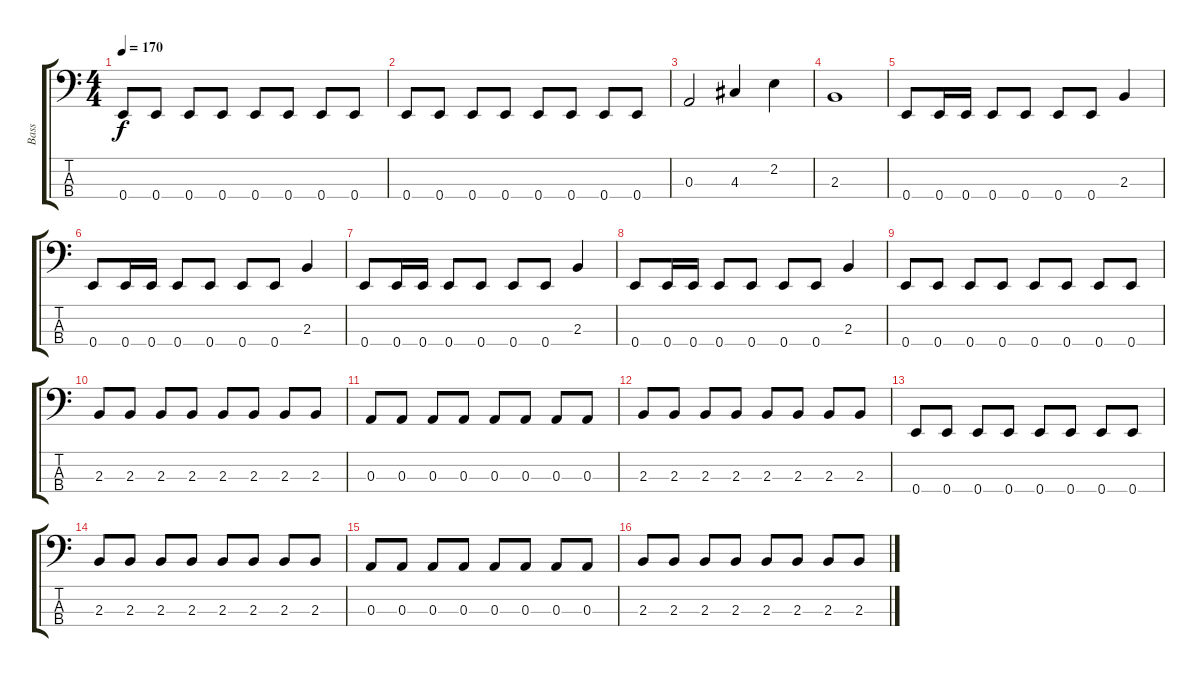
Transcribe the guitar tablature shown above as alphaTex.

\track ("Bass" "Bass") {instrument electricbasspick}
\staff {score tabs}
\tuning (G2 D2 A1 E1) {hide}
\ts (4 4)
\tempo 170
\clef f4
\ks c
0.4.8{dy f} 0.4.8 0.4.8 0.4.8 0.4.8 0.4.8 0.4.8 0.4.8 |
0.4.8 0.4.8 0.4.8 0.4.8 0.4.8 0.4.8 0.4.8 0.4.8 |
0.3.2 4.3.4 2.2.4 |
2.3.1 |
0.4.8 0.4.16 0.4.16 0.4.8 0.4.8 0.4.8 0.4.8 2.3.4 |
0.4.8 0.4.16 0.4.16 0.4.8 0.4.8 0.4.8 0.4.8 2.3.4 |
0.4.8 0.4.16 0.4.16 0.4.8 0.4.8 0.4.8 0.4.8 2.3.4 |
0.4.8 0.4.16 0.4.16 0.4.8 0.4.8 0.4.8 0.4.8 2.3.4 |
0.4.8 0.4.8 0.4.8 0.4.8 0.4.8 0.4.8 0.4.8 0.4.8 |
2.3.8 2.3.8 2.3.8 2.3.8 2.3.8 2.3.8 2.3.8 2.3.8 |
0.3.8 0.3.8 0.3.8 0.3.8 0.3.8 0.3.8 0.3.8 0.3.8 |
2.3.8 2.3.8 2.3.8 2.3.8 2.3.8 2.3.8 2.3.8 2.3.8 |
0.4.8 0.4.8 0.4.8 0.4.8 0.4.8 0.4.8 0.4.8 0.4.8 |
2.3.8 2.3.8 2.3.8 2.3.8 2.3.8 2.3.8 2.3.8 2.3.8 |
0.3.8 0.3.8 0.3.8 0.3.8 0.3.8 0.3.8 0.3.8 0.3.8 |
2.3.8 2.3.8 2.3.8 2.3.8 2.3.8 2.3.8 2.3.8 2.3.8
